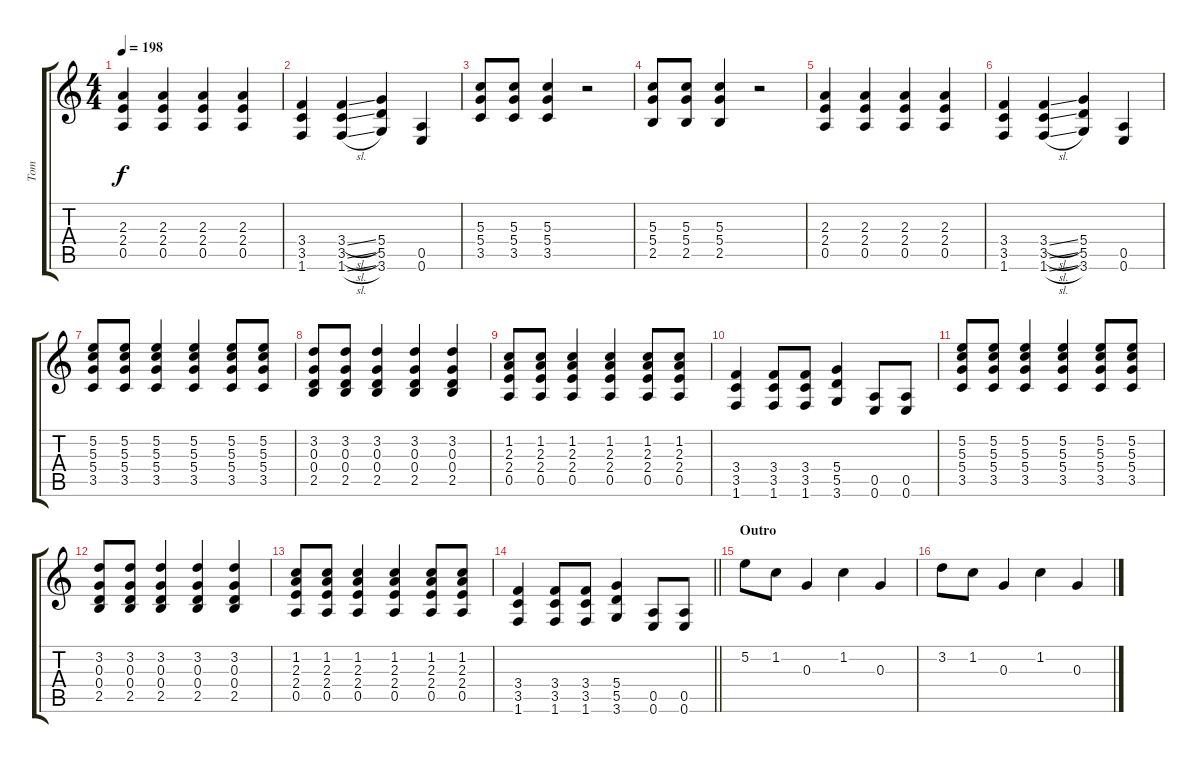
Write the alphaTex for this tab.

\track ("Tom" "Tom") {instrument distortionguitar}
\staff {score tabs}
\tuning (E4 B3 G3 D3 A2 E2) {hide}
\ts (4 4)
\tempo 198
\clef g2
\ks c
(2.3 2.4 0.5).4{dy f} (2.3 2.4 0.5).4 (2.3 2.4 0.5).4 (2.3 2.4 0.5).4 |
(3.4 3.5 1.6).4 (3.4{sl} 3.5{sl} 1.6{sl}).4 (5.4 5.5 3.6).4 (0.5 0.6).4 |
(5.3 5.4 3.5).8 (5.3 5.4 3.5).8 (5.3 5.4 3.5).4 r.2 |
(5.3 5.4 2.5).8 (5.3 5.4 2.5).8 (5.3 5.4 2.5).4 r.2 |
(2.3 2.4 0.5).4 (2.3 2.4 0.5).4 (2.3 2.4 0.5).4 (2.3 2.4 0.5).4 |
(3.4 3.5 1.6).4 (3.4{sl} 3.5{sl} 1.6{sl}).4 (5.4 5.5 3.6).4 (0.5 0.6).4 |
(5.2 5.3 5.4 3.5).8 (5.2 5.3 5.4 3.5).8 (5.2 5.3 5.4 3.5).4 (5.2 5.3 5.4 3.5).4 (5.2 5.3 5.4 3.5).8 (5.2 5.3 5.4 3.5).8 |
(3.2 0.3 0.4 2.5).8 (3.2 0.3 0.4 2.5).8 (3.2 0.3 0.4 2.5).4 (3.2 0.3 0.4 2.5).4 (3.2 0.3 0.4 2.5).4 |
(1.2 2.3 2.4 0.5).8 (1.2 2.3 2.4 0.5).8 (1.2 2.3 2.4 0.5).4 (1.2 2.3 2.4 0.5).4 (1.2 2.3 2.4 0.5).8 (1.2 2.3 2.4 0.5).8 |
(3.4 3.5 1.6).4 (3.4 3.5 1.6).8 (3.4 3.5 1.6).8 (5.4 5.5 3.6).4 (0.5 0.6).8 (0.5 0.6).8 |
(5.2 5.3 5.4 3.5).8 (5.2 5.3 5.4 3.5).8 (5.2 5.3 5.4 3.5).4 (5.2 5.3 5.4 3.5).4 (5.2 5.3 5.4 3.5).8 (5.2 5.3 5.4 3.5).8 |
(3.2 0.3 0.4 2.5).8 (3.2 0.3 0.4 2.5).8 (3.2 0.3 0.4 2.5).4 (3.2 0.3 0.4 2.5).4 (3.2 0.3 0.4 2.5).4 |
(1.2 2.3 2.4 0.5).8 (1.2 2.3 2.4 0.5).8 (1.2 2.3 2.4 0.5).4 (1.2 2.3 2.4 0.5).4 (1.2 2.3 2.4 0.5).8 (1.2 2.3 2.4 0.5).8 |
\barLineRight lightlight
(3.4 3.5 1.6).4 (3.4 3.5 1.6).8 (3.4 3.5 1.6).8 (5.4 5.5 3.6).4 (0.5 0.6).8 (0.5 0.6).8 |
\section ("" "Outro")
5.2.8 1.2.8 0.3.4 1.2.4 0.3.4 |
3.2.8 1.2.8 0.3.4 1.2.4 0.3.4
